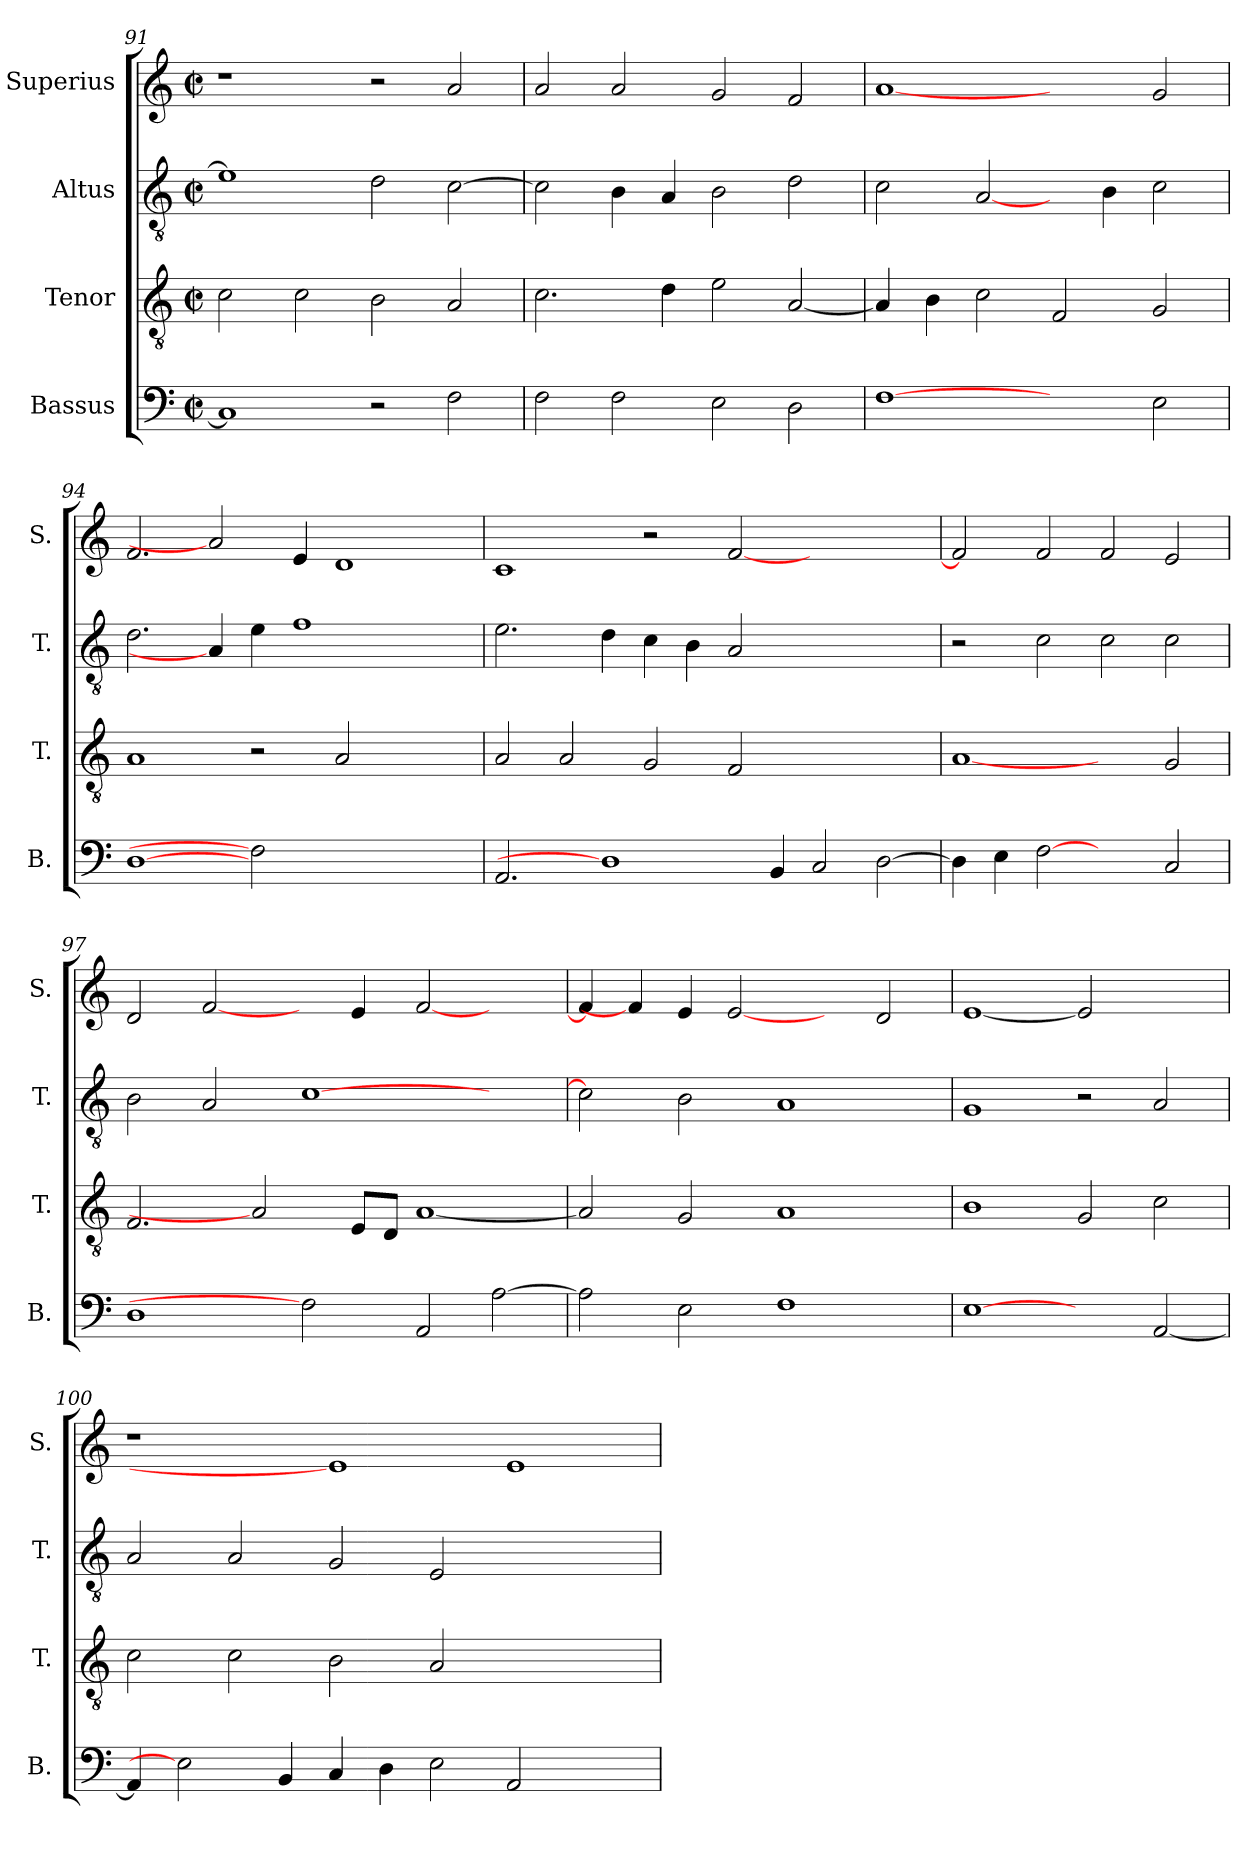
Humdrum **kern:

**kern	**kern	**kern	**kern
*part4	*part3	*part2	*part1
*staff4	*staff3	*staff2	*staff1
*I"Bassus	*I"Tenor	*I"Altus	*I"Superius
*I'B.	*I'T.	*I'T.	*I'S.
*clefF4	*clefGv2	*clefGv2	*clefG2
*	*ITrd7c12	*ITrd7c12	*
*k[]	*k[]	*k[]	*k[]
*C:	*C:	*C:	*C:
*M2/2	*M2/2	*M2/2	*M2/2
*met(c|)	*met(c|)	*met(c|)	*met(c|)
=91	=91	=91	=91
1Ci]	2Ci\	1Ei]	1r
.	2Ci\	.	.
2r	2BBi\	2Di\	2r
2Fi\	2AAi/	[>2Ci\	2ai/
=92	=92	=92	=92
2Fi\	2.Ci\	2Ci\]	2ai/
2Fi\	.	4BBi\	2ai/
.	4Di\	4AAi/	.
2Ei\	2Ei\	2BBi\	2gi/
2Di\	[<2AAi/	2Di\	2fi/
=93	=93	=93	=93
[1Fi	4AAi/]	2Ci\	[1ai
.	4BBi\	.	.
.	2Ci\	[2AAi/	.
2ryy	2FFi/	4ryy	2ryy
.	.	4BBi\	.
2Ei\	2GGi/	2Ci\	2gi/
=94	=94	=94	=94
[1Di	1AAi	2.Di\	2.fi/
.	.	4AAi/]	2ai]
2Fi]	2r	4Ei\	.
.	.	1Fi	4ei/
1ryy	2AAi/	.	1di
.	2ryy	.	.
.	.	4ryy	.
!!LO:LB:g=z
=95	=95	=95	=95
2.AAi/	2AAi/	2.Ei\	1ci
.	2AAi/	.	.
1Di]	.	4Di\	.
.	2GGi/	4Ci\	2r
.	.	4BBi\	.
.	2FFi/	2AAi/	[<2fi/
4BBi/	.	.	.
2Ci/	1ryy	1ryy	1ryy
[>2Di\	.	.	.
=96	=96	=96	=96
4Di\]	[1AAi	2r	2fi/]
4Ei\	.	.	.
[2Fi	.	2Ci\	2fi/
2ryy	2ryy	2Ci\	2fi/
2Ci/	2GGi/	2Ci\	2ei/
=97	=97	=97	=97
1Di	2.FFi/	2BBi\	2di/
.	.	2AAi/	[2fi/
.	2AAi]	.	.
2Fi]	.	[>1Ci	4ryy
.	8EEi/L	.	4ei/
.	8DDi/J	.	.
2AAi/	[<1AAi	.	[<2fi/
[>2Ai\	.	2ryy	2ryy
=98	=98	=98	=98
2Ai\]	2AAi/]	2Ci\]	4fi/]
.	.	.	4fi/]
2Ei\	2GGi/	2BBi\	4ei/
.	.	.	[2ei
1Fi	1AAi	1AAi	.
.	.	.	4ryy
.	.	.	2di/
!!LO:LB:g=z
=99	=99	=99	=99
[1Ei	1BBi	1GGi	[1ei
2ryy	2GGi/	2r	2ei]
[<2AAi/	2Ci\	2AAi/	2ryy
=100	=100	=100	=100
4AAi/]	2Ci\	2AAi/	1r
2Ei]	.	.	.
.	2Ci\	2AAi/	.
4BBi/	.	.	.
4Ci/	2BBi\	2GGi/	1ei]
4Di\	.	.	.
2Ei\	2AAi/	2EEi/	.
2AAi/	1ryy	1ryy	1ei
2ryy	.	.	.
=	=	=	=
*-	*-	*-	*-
